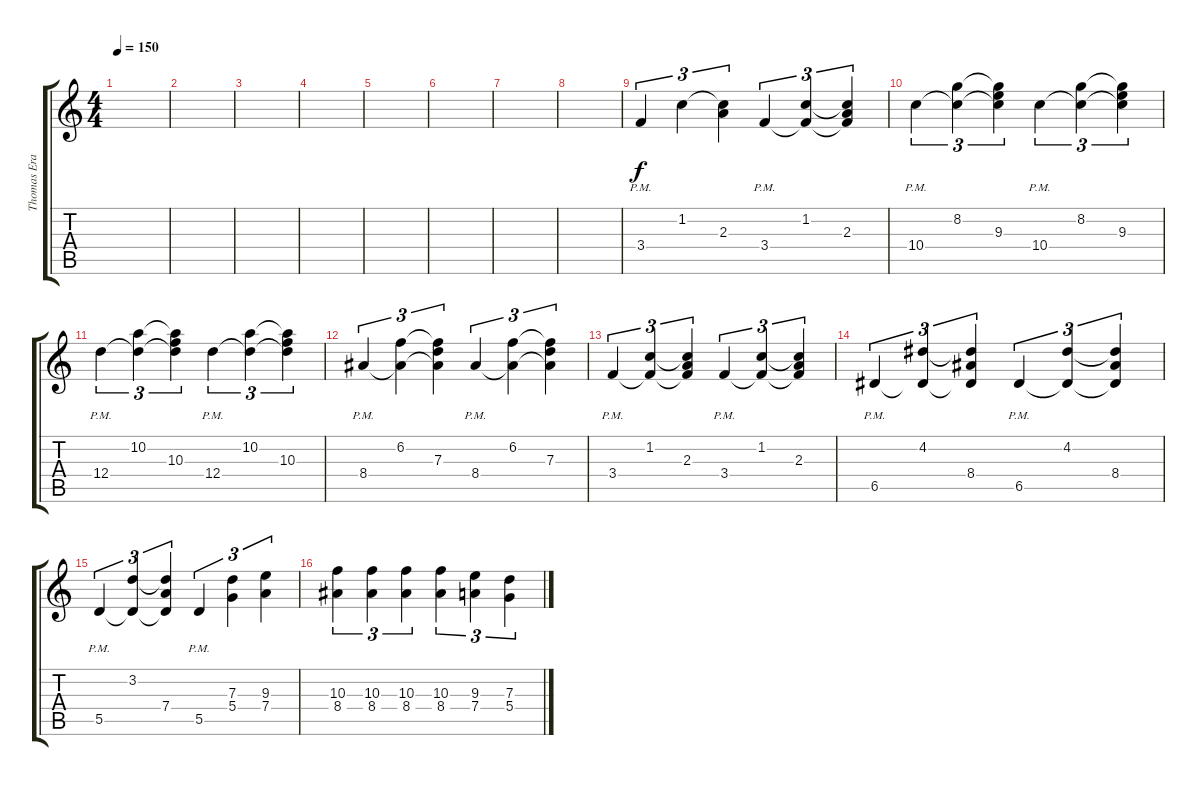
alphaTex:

\track ("Thomas Erak" "Thomas Era") {instrument overdrivenguitar}
\staff {score tabs}
\tuning (E4 B3 G3 D3 A2 D2) {hide}
\ts (4 4)
\tempo 150
\clef g2
\ks c
|
|
|
|
|
|
|
|
3.4{pm}.4{tu (3 2) instrument overdrivenguitar} 1.2.4{tu (3 2)} (1.2{t} 2.3).4{tu (3 2)} 3.4{pm}.4{tu (3 2)} (1.2 3.4{t}).4{tu (3 2)} (1.2{t} 2.3 3.4{t}).4{tu (3 2)} |
10.4{pm}.4{tu (3 2)} (8.2 10.4{t}).4{tu (3 2)} (8.2{t} 9.3 10.4{t}).4{tu (3 2)} 10.4{pm}.4{tu (3 2)} (8.2 10.4{t}).4{tu (3 2)} (8.2{t} 9.3 10.4{t}).4{tu (3 2)} |
12.4{pm}.4{tu (3 2)} (10.2 12.4{t}).4{tu (3 2)} (10.2{t} 10.3 12.4{t}).4{tu (3 2)} 12.4{pm}.4{tu (3 2)} (10.2 12.4{t}).4{tu (3 2)} (10.2{t} 10.3 12.4{t}).4{tu (3 2)} |
8.4{pm}.4{tu (3 2)} (6.2 8.4{t}).4{tu (3 2)} (6.2{t} 7.3 8.4{t}).4{tu (3 2)} 8.4{pm}.4{tu (3 2)} (6.2 8.4{t}).4{tu (3 2)} (6.2{t} 7.3 8.4{t}).4{tu (3 2)} |
3.4{pm}.4{tu (3 2)} (1.2 3.4{t}).4{tu (3 2)} (1.2{t} 2.3 3.4{t}).4{tu (3 2)} 3.4{pm}.4{tu (3 2)} (1.2 3.4{t}).4{tu (3 2)} (1.2{t} 2.3 3.4{t}).4{tu (3 2)} |
6.5{pm}.4{tu (3 2)} (4.2 6.5{t}).4{tu (3 2)} (4.2{t} 8.4 6.5{t}).4{tu (3 2)} 6.5{pm}.4{tu (3 2)} (4.2 6.5{t}).4{tu (3 2)} (4.2{t} 8.4 6.5{t}).4{tu (3 2)} |
5.5{pm}.4{tu (3 2)} (3.2 5.5{t}).4{tu (3 2)} (3.2{t} 7.4 5.5{t}).4{tu (3 2)} 5.5{pm}.4{tu (3 2)} (7.3 5.4).4{tu (3 2)} (9.3 7.4).4{tu (3 2)} |
(10.3 8.4).4{tu (3 2) instrument distortionguitar} (10.3 8.4).4{tu (3 2)} (10.3 8.4).4{tu (3 2)} (10.3 8.4).4{tu (3 2)} (9.3 7.4).4{tu (3 2)} (7.3 5.4).4{tu (3 2)}
